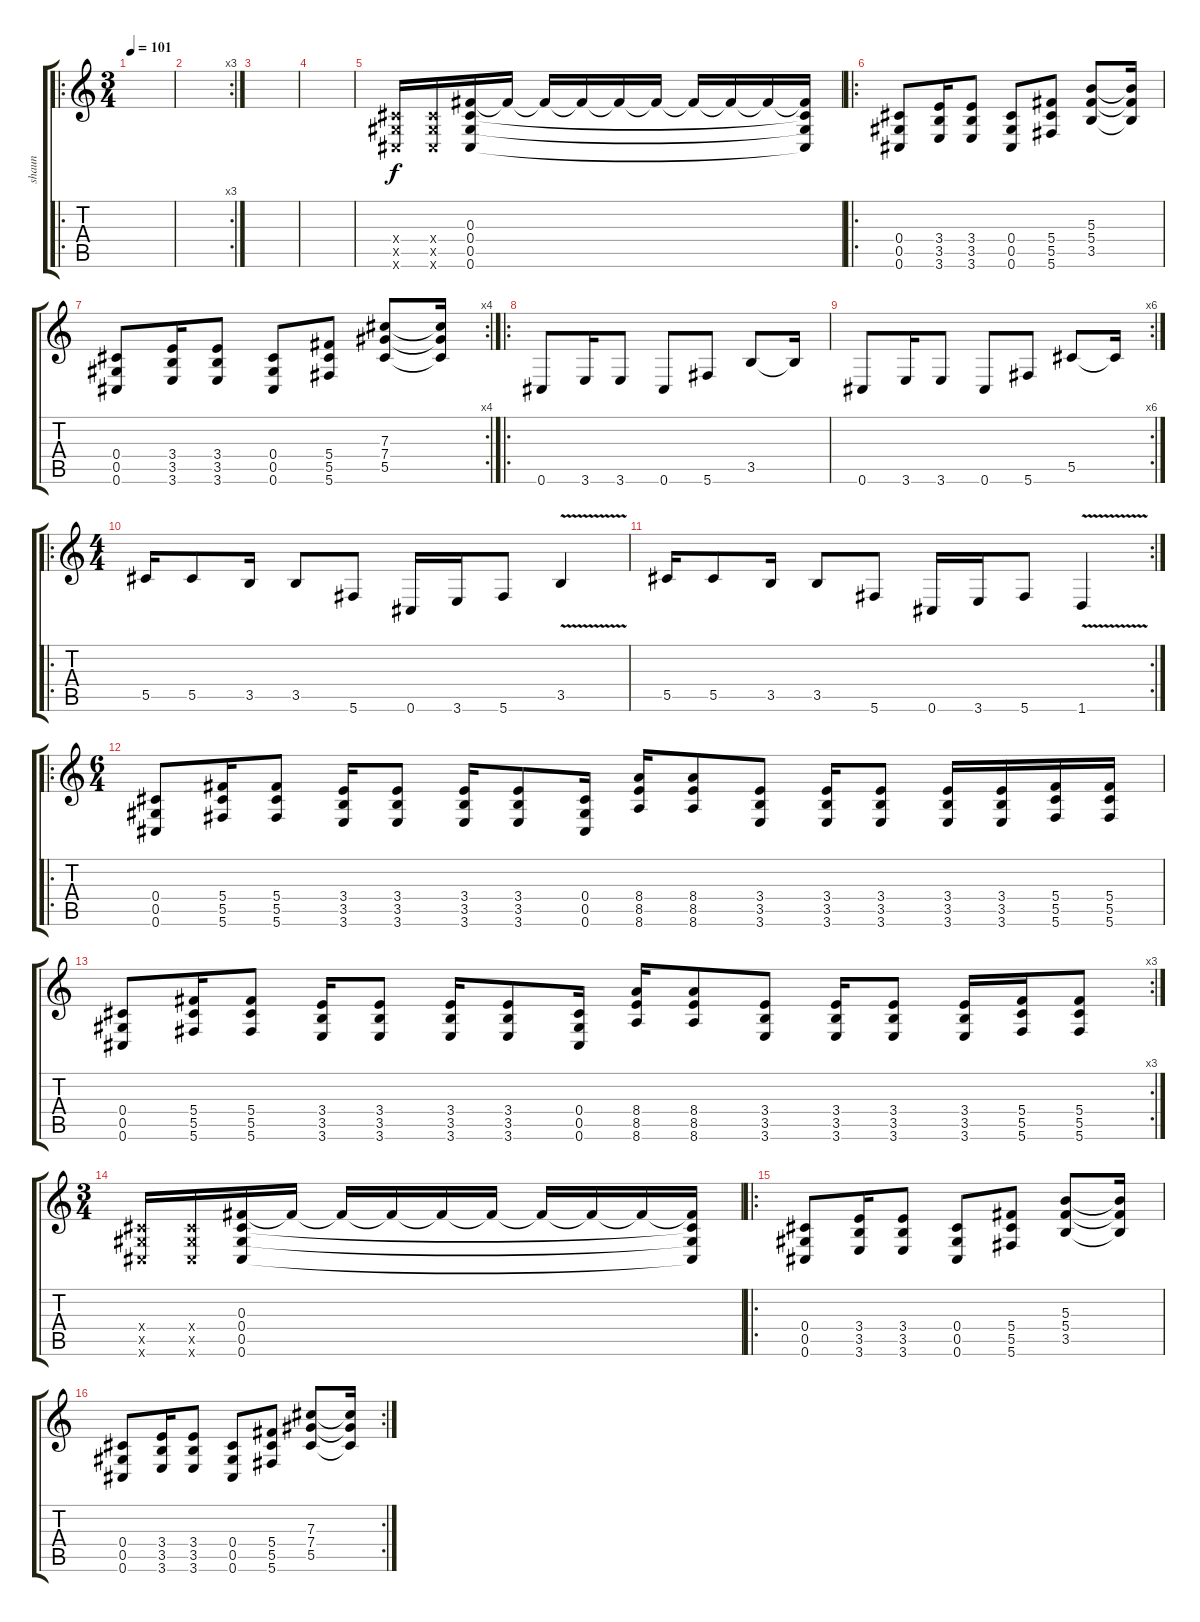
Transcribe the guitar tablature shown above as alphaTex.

\track ("shaun" "shaun") {instrument distortionguitar}
\staff {score tabs}
\tuning (Eb4 Bb3 Gb3 Db3 Ab2 Db2) {hide}
\ro
\ts (3 4)
\tempo 101
\clef g2
\ks c
|
\rc 3
|
|
|
(0.4{x} 0.5{x} 0.6{x}).16{volume 16 balance 8} (0.4{x} 0.5{x} 0.6{x}).16 (0.3 0.4 0.5 0.6).16{volume 4 balance 0} 0.3{t}.16{volume 6 balance 16} 0.3{t}.16{volume 8 balance 0} 0.3{t}.16{volume 10 balance 16} 0.3{t}.16{volume 11 balance 0} 0.3{t}.16{volume 12 balance 16} 0.3{t}.16{volume 13 balance 0} 0.3{t}.16{volume 14 balance 16} 0.3{t}.16{volume 15 balance 0} (0.3{t} 0.4{t} 0.5{t} 0.6{t}).16{volume 16 balance 16} |
\ro
(0.4 0.5 0.6).8{volume 16 balance 8} (3.4 3.5 3.6).16 (3.4 3.5 3.6).8 (0.4 0.5 0.6).8 (5.4 5.5 5.6).8 (5.3 5.4 3.5).8 (5.3{t} 5.4{t} 3.5{t}).16 |
\rc 4
(0.4 0.5 0.6).8 (3.4 3.5 3.6).16 (3.4 3.5 3.6).8 (0.4 0.5 0.6).8 (5.4 5.5 5.6).8 (7.3 7.4 5.5).8 (7.3{t} 7.4{t} 5.5{t}).16 |
\ro
0.6.8{volume 16 balance 8 instrument overdrivenguitar} 3.6.16 3.6.8 0.6.8 5.6.8 3.5.8 3.5{t}.16 |
\rc 6
0.6.8 3.6.16 3.6.8 0.6.8 5.6.8 5.5.8 5.5{t}.16 |
\ro
\ts (4 4)
5.5.16 5.5.8 3.5.16 3.5.8 5.6.8 0.6.16 3.6.16 5.6.8 3.5{v}.4 |
\rc 2
5.5.16 5.5.8 3.5.16 3.5.8 5.6.8 0.6.16 3.6.16 5.6.8 1.6{v}.4 |
\ro
\ts (6 4)
(0.4 0.5 0.6).8{volume 16 balance 8} (5.4 5.5 5.6).16 (5.4 5.5 5.6).8 (3.4 3.5 3.6).16 (3.4 3.5 3.6).8 (3.4 3.5 3.6).16 (3.4 3.5 3.6).8 (0.4 0.5 0.6).16 (8.4 8.5 8.6).16 (8.4 8.5 8.6).8 (3.4 3.5 3.6).8 (3.4 3.5 3.6).16 (3.4 3.5 3.6).8 (3.4 3.5 3.6).16 (3.4 3.5 3.6).16 (5.4 5.5 5.6).16 (5.4 5.5 5.6).16 |
\rc 3
(0.4 0.5 0.6).8 (5.4 5.5 5.6).16 (5.4 5.5 5.6).8 (3.4 3.5 3.6).16 (3.4 3.5 3.6).8 (3.4 3.5 3.6).16 (3.4 3.5 3.6).8 (0.4 0.5 0.6).16 (8.4 8.5 8.6).16 (8.4 8.5 8.6).8 (3.4 3.5 3.6).8 (3.4 3.5 3.6).16 (3.4 3.5 3.6).8 (3.4 3.5 3.6).16 (5.4 5.5 5.6).16 (5.4 5.5 5.6).8 |
\ts (3 4)
(0.4{x} 0.5{x} 0.6{x}).16{volume 16 balance 8} (0.4{x} 0.5{x} 0.6{x}).16 (0.3 0.4 0.5 0.6).16{volume 4 balance 0} 0.3{t}.16{volume 6 balance 16} 0.3{t}.16{volume 8 balance 0} 0.3{t}.16{volume 10 balance 16} 0.3{t}.16{volume 11 balance 0} 0.3{t}.16{volume 12 balance 16} 0.3{t}.16{volume 13 balance 0} 0.3{t}.16{volume 14 balance 16} 0.3{t}.16{volume 15 balance 0} (0.3{t} 0.4{t} 0.5{t} 0.6{t}).16{volume 16 balance 16} |
\ro
(0.4 0.5 0.6).8{volume 16 balance 8} (3.4 3.5 3.6).16 (3.4 3.5 3.6).8 (0.4 0.5 0.6).8 (5.4 5.5 5.6).8 (5.3 5.4 3.5).8 (5.3{t} 5.4{t} 3.5{t}).16 |
\rc 2
(0.4 0.5 0.6).8 (3.4 3.5 3.6).16 (3.4 3.5 3.6).8 (0.4 0.5 0.6).8 (5.4 5.5 5.6).8 (7.3 7.4 5.5).8 (7.3{t} 7.4{t} 5.5{t}).16
